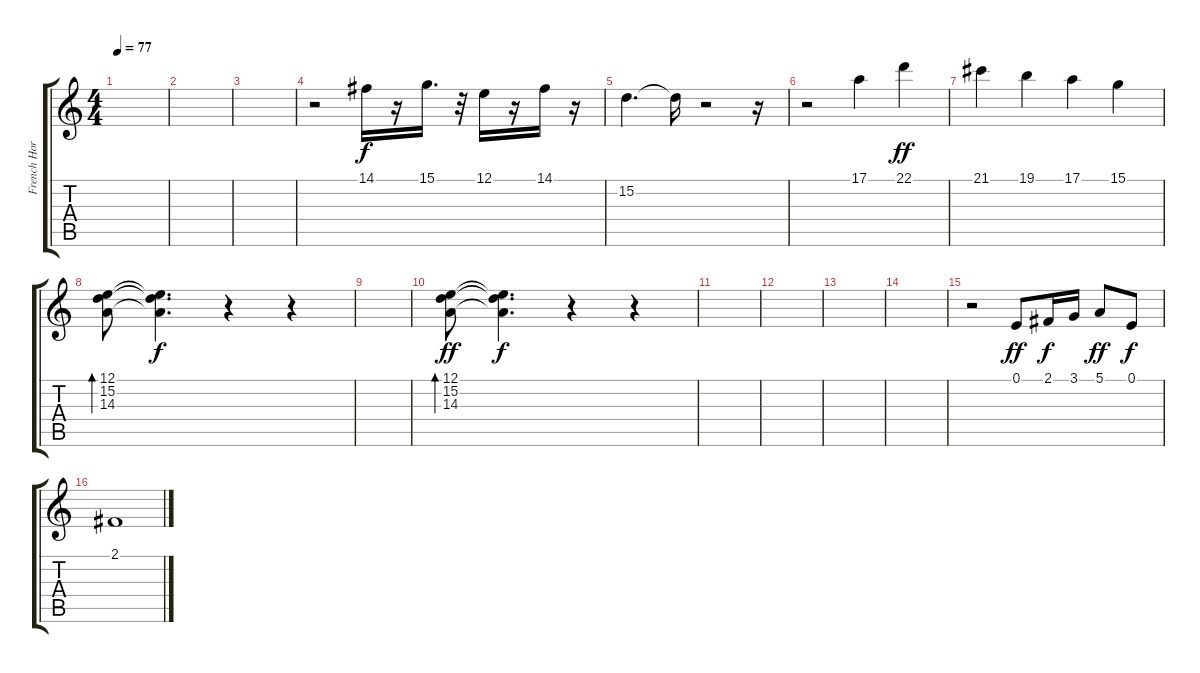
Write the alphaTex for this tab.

\track ("French Horn" "French Hor") {instrument fx1rain}
\staff {score tabs}
\tuning (E4 B3 G3 D3 A2 E2) {hide}
\ts (4 4)
\tempo 77
\clef g2
\ks c
|
|
|
r.2{instrument musicbox} 14.1.16 r.16 15.1.16{d} r.32 12.1.16 r.16 14.1.16 r.16 |
15.2.4{d} 15.2{t}.16 r.2 r.16 |
r.2 17.1.4 22.1.4{dy ff} |
21.1.4 19.1.4 17.1.4 15.1.4 |
(12.1 15.2 14.3).8{bd 480 volume 6 balance 8 instrument orchestralharp} (12.1{t} 15.2{t} 14.3{t}).4{d dy f} r.4 r.4 |
|
(12.1 15.2 14.3).8{bd 480 dy ff volume 6 balance 8 instrument fx1rain} (12.1{t} 15.2{t} 14.3{t}).4{d dy f} r.4 r.4 |
|
|
|
|
r.2{volume 7 instrument oboe} 0.1.8{dy ff} 2.1.16{dy f} 3.1.16 5.1.8{dy ff} 0.1.8{dy f} |
2.1.1
